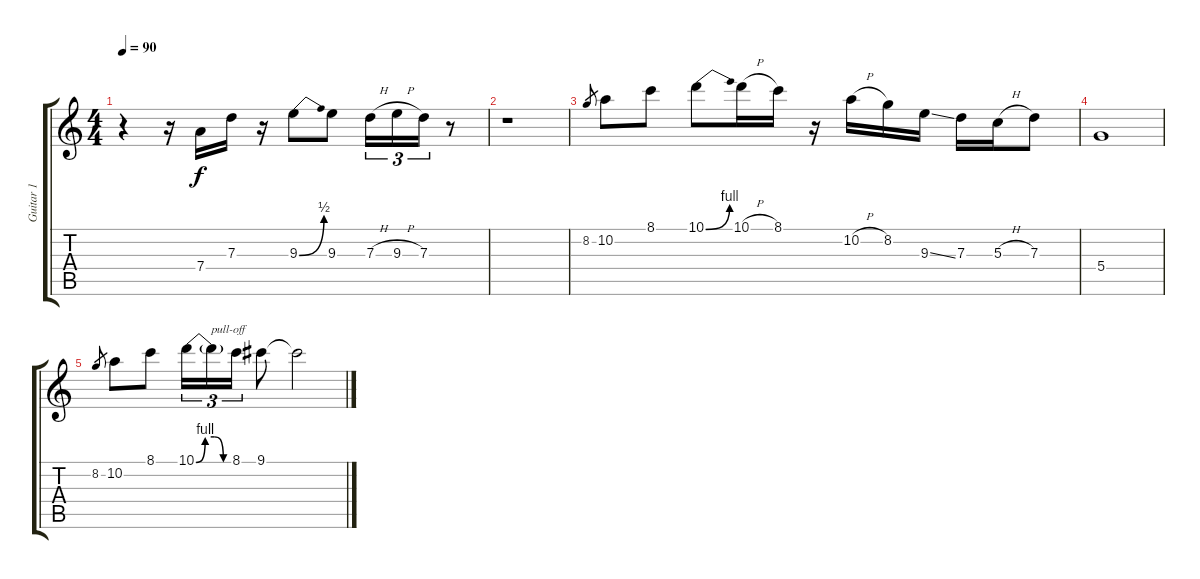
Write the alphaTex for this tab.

\track ("Guitar 1" "Guitar 1") {instrument electricguitarclean}
\staff {score tabs}
\tuning (E4 B3 G3 D3 A2 E2) {hide}
\ts (4 4)
\tempo 90
\clef g2
\ks c
r.4{dy f} r.16 7.4.16 7.3.16 r.16 9.3{be (bend 0 0 60 2)}.8 9.3.8 7.3{h}.16{tu (3 2)} 9.3{h}.16{tu (3 2)} 7.3.16{tu (3 2)} r.8 |
r.1 |
8.2.8{gr} 10.2.8 8.1.8 10.1{be (bend 0 0 60 4)}.8 10.1{h}.16 8.1.16 r.16 10.2{h}.16 8.2.16 9.3{ss}.16 7.3.16 5.3{h}.16 7.3.8 |
5.4.1 |
8.2.8{gr} 10.2.8 8.1.8 10.1{be (custom 0 0 15 4 30 4 45 0 60 0)}.16{tu (3 2)} 10.1{t}.16{tu (3 2) txt "pull-off"} 8.1.16{tu (3 2)} 9.1.8 9.1{t}.2
